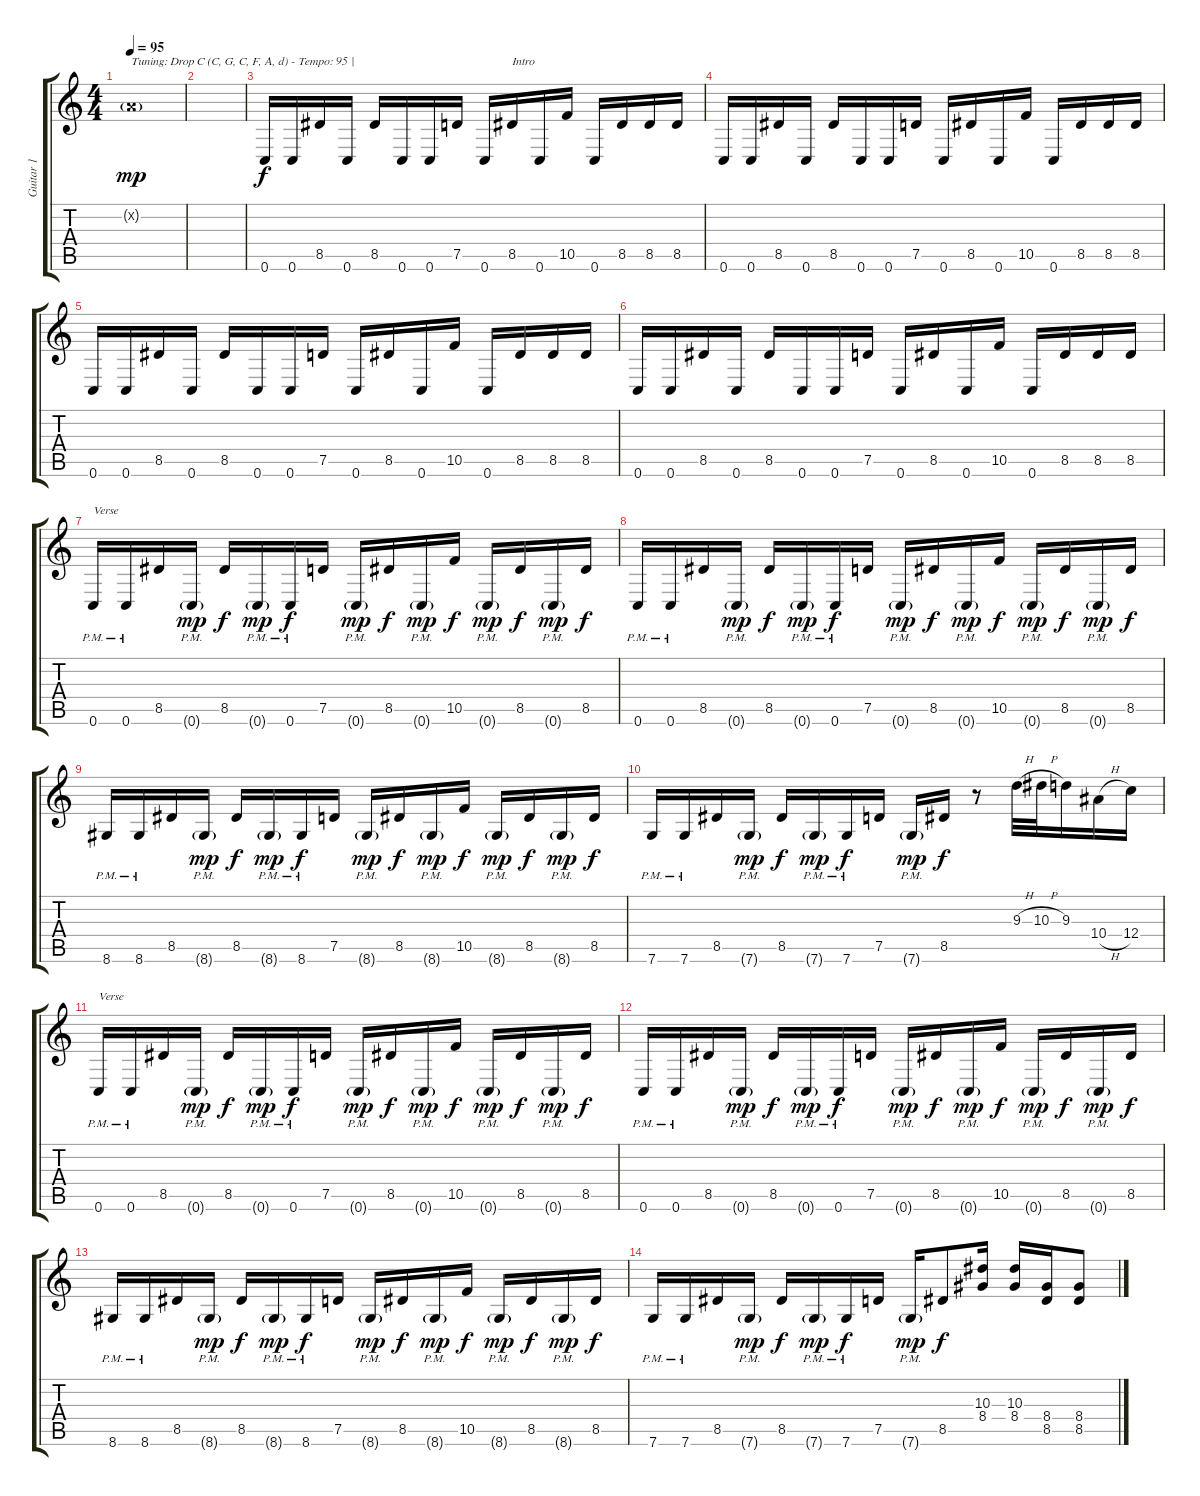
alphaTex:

\track ("Guitar 1" "Guitar 1") {instrument distortionguitar}
\staff {score tabs}
\tuning (D4 A3 F3 C3 G2 C2) {hide}
\ts (4 4)
\tempo 95
\clef g2
\ks c
0.2{g x}.1{txt "Tuning: Drop C (C, G, C, F, A, d) - Tempo: 95 |" dy mp instrument distortionguitar} |
|
0.6.16{dy f} 0.6.16 8.5.16 0.6.16 8.5.16 0.6.16 0.6.16 7.5.16 0.6.16 8.5.16{txt "Intro"} 0.6.16 10.5.16 0.6.16 8.5.16 8.5.16 8.5.16 |
0.6.16 0.6.16 8.5.16 0.6.16 8.5.16 0.6.16 0.6.16 7.5.16 0.6.16 8.5.16 0.6.16 10.5.16 0.6.16 8.5.16 8.5.16 8.5.16 |
0.6.16 0.6.16 8.5.16 0.6.16 8.5.16 0.6.16 0.6.16 7.5.16 0.6.16 8.5.16 0.6.16 10.5.16 0.6.16 8.5.16 8.5.16 8.5.16 |
0.6.16 0.6.16 8.5.16 0.6.16 8.5.16 0.6.16 0.6.16 7.5.16 0.6.16 8.5.16 0.6.16 10.5.16 0.6.16 8.5.16 8.5.16 8.5.16 |
0.6{pm}.16{txt "Verse"} 0.6{pm}.16 8.5.16 0.6{g pm}.16{dy mp} 8.5.16{dy f} 0.6{g pm}.16{dy mp} 0.6{pm}.16{dy f} 7.5.16 0.6{g pm}.16{dy mp} 8.5.16{dy f} 0.6{g pm}.16{dy mp} 10.5.16{dy f} 0.6{g pm}.16{dy mp} 8.5.16{dy f} 0.6{g pm}.16{dy mp} 8.5.16{dy f} |
0.6{pm}.16 0.6{pm}.16 8.5.16 0.6{g pm}.16{dy mp} 8.5.16{dy f} 0.6{g pm}.16{dy mp} 0.6{pm}.16{dy f} 7.5.16 0.6{g pm}.16{dy mp} 8.5.16{dy f} 0.6{g pm}.16{dy mp} 10.5.16{dy f} 0.6{g pm}.16{dy mp} 8.5.16{dy f} 0.6{g pm}.16{dy mp} 8.5.16{dy f} |
8.6{pm}.16 8.6{pm}.16 8.5.16 8.6{g pm}.16{dy mp} 8.5.16{dy f} 8.6{g pm}.16{dy mp} 8.6{pm}.16{dy f} 7.5.16 8.6{g pm}.16{dy mp} 8.5.16{dy f} 8.6{g pm}.16{dy mp} 10.5.16{dy f} 8.6{g pm}.16{dy mp} 8.5.16{dy f} 8.6{g pm}.16{dy mp} 8.5.16{dy f} |
7.6{pm}.16 7.6{pm}.16 8.5.16 7.6{g pm}.16{dy mp} 8.5.16{dy f} 7.6{g pm}.16{dy mp} 7.6{pm}.16{dy f} 7.5.16 7.6{g pm}.16{dy mp} 8.5.16{dy f} r.8 9.3{h}.32 10.3{h}.32 9.3.16 10.4{h}.16 12.4.16 |
0.6{pm}.16{txt "Verse"} 0.6{pm}.16 8.5.16 0.6{g pm}.16{dy mp} 8.5.16{dy f} 0.6{g pm}.16{dy mp} 0.6{pm}.16{dy f} 7.5.16 0.6{g pm}.16{dy mp} 8.5.16{dy f} 0.6{g pm}.16{dy mp} 10.5.16{dy f} 0.6{g pm}.16{dy mp} 8.5.16{dy f} 0.6{g pm}.16{dy mp} 8.5.16{dy f} |
0.6{pm}.16 0.6{pm}.16 8.5.16 0.6{g pm}.16{dy mp} 8.5.16{dy f} 0.6{g pm}.16{dy mp} 0.6{pm}.16{dy f} 7.5.16 0.6{g pm}.16{dy mp} 8.5.16{dy f} 0.6{g pm}.16{dy mp} 10.5.16{dy f} 0.6{g pm}.16{dy mp} 8.5.16{dy f} 0.6{g pm}.16{dy mp} 8.5.16{dy f} |
8.6{pm}.16 8.6{pm}.16 8.5.16 8.6{g pm}.16{dy mp} 8.5.16{dy f} 8.6{g pm}.16{dy mp} 8.6{pm}.16{dy f} 7.5.16 8.6{g pm}.16{dy mp} 8.5.16{dy f} 8.6{g pm}.16{dy mp} 10.5.16{dy f} 8.6{g pm}.16{dy mp} 8.5.16{dy f} 8.6{g pm}.16{dy mp} 8.5.16{dy f} |
7.6{pm}.16 7.6{pm}.16 8.5.16 7.6{g pm}.16{dy mp} 8.5.16{dy f} 7.6{g pm}.16{dy mp} 7.6{pm}.16{dy f} 7.5.16 7.6{g pm}.16{dy mp} 8.5.8{dy f} (10.3 8.4).16 (10.3 8.4).16 (8.4 8.5).16 (8.4 8.5).8
